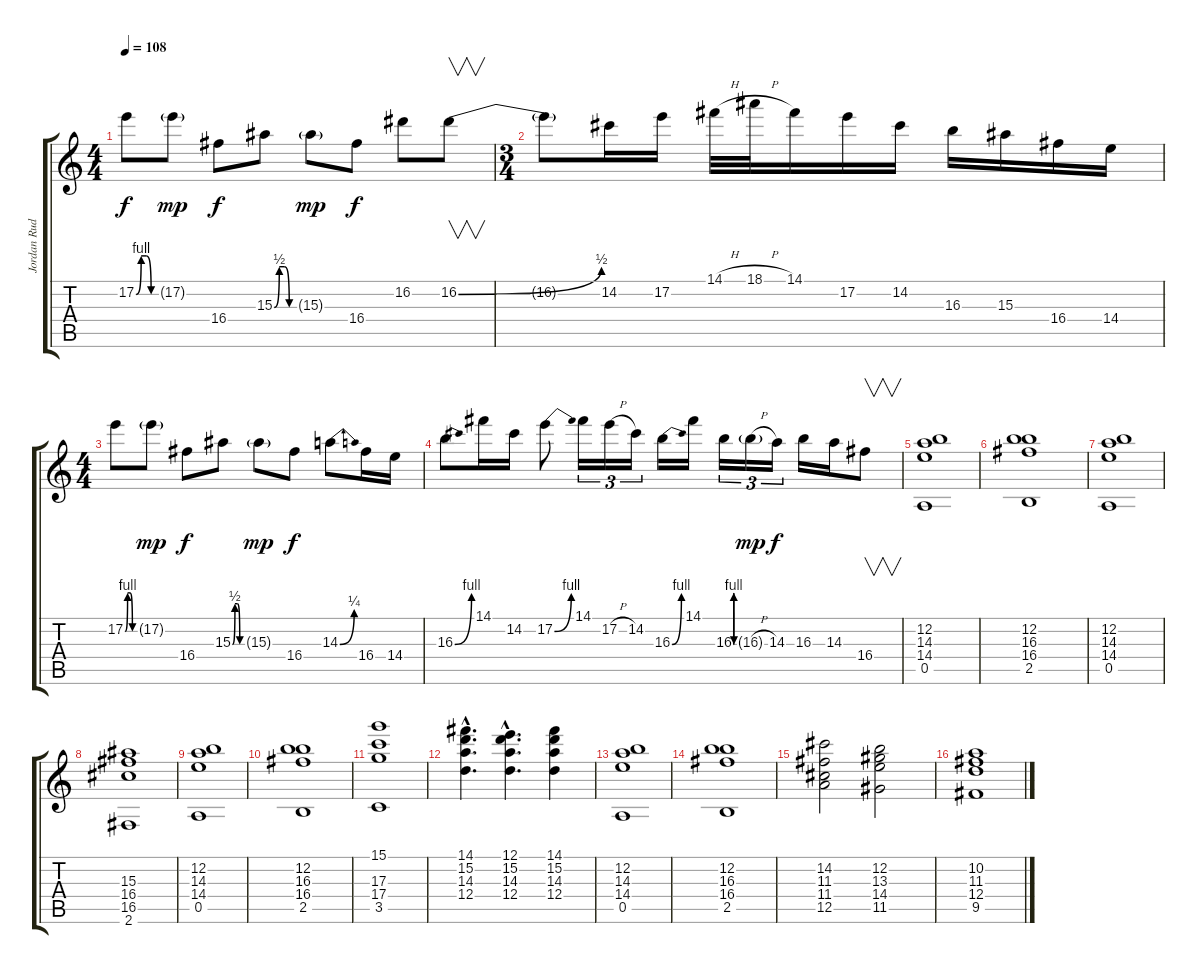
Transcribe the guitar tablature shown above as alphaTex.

\track ("Jordan Rudess - Keyboard" "Jordan Rud") {instrument acousticgrandpiano}
\staff {score tabs}
\tuning (E5 B4 G4 D4 A3 E3) {hide}
\ts (4 4)
\tempo 108
\clef g2
\ks c
17.2{be (custom 0 0 15 4 30 4 45 0 60 0)}.8{dy f} 17.2{g}.8{dy mp} 16.4.8{dy f} 15.3{be (custom 0 0 15 2 30 2 45 0 60 0)}.8 15.3{g}.8{dy mp} 16.4.8{dy f} 16.2.8 16.2{be (bend 0 0 60 2)}.8{v} |
\ts (3 4)
16.2{t}.8 14.2.16 17.2.16 14.1{h}.32 18.1{h}.32 14.1.16 17.2.16 14.2.16 16.3.16 15.3.16 16.4.16 14.4.16 |
\ts (4 4)
17.2{be (custom 0 0 15 4 30 4 45 0 60 0)}.8 17.2{g}.8{dy mp} 16.4.8{dy f} 15.3{be (custom 0 0 15 2 30 2 45 0 60 0)}.8 15.3{g}.8{dy mp} 16.4.8{dy f} 14.3{be (bend 0 0 60 1)}.8 16.4.16 14.4.16 |
16.3{be (bend 0 0 60 4)}.8 14.1.16 14.2.16 17.2{be (bend 0 0 60 4)}.8 14.1.16{tu (3 2)} 17.2{h}.16{tu (3 2)} 14.2.16{tu (3 2)} 16.3{be (bend 0 0 60 4)}.16 14.1.16 16.3{be (custom 0 0 15 4 30 4 45 0 60 0)}.16{tu (3 2)} 16.3{h g}.16{tu (3 2) dy mp} 14.3.16{tu (3 2) dy f} 16.3.16 14.3.16 16.4.8{v} |
(12.2 14.3 14.4 0.5).1 |
(12.2 16.3 16.4 2.5).1 |
(12.2 14.3 14.4 0.5).1 |
(15.3 16.4 16.5 2.6).1 |
(12.2 14.3 14.4 0.5).1 |
(12.2 16.3 16.4 2.5).1 |
(15.1 17.3 17.4 3.5).1 |
(14.1{hac} 15.2{hac} 14.3{hac} 12.4{hac}).4{d} (12.1{hac} 15.2{hac} 14.3{hac} 12.4{hac}).4{d} (14.1 15.2 14.3 12.4).4 |
(12.2 14.3 14.4 0.5).1 |
(12.2 16.3 16.4 2.5).1 |
(14.2 11.3 11.4 12.5).2 (12.2 13.3 14.4 11.5).2 |
(10.2 11.3 12.4 9.5).1
